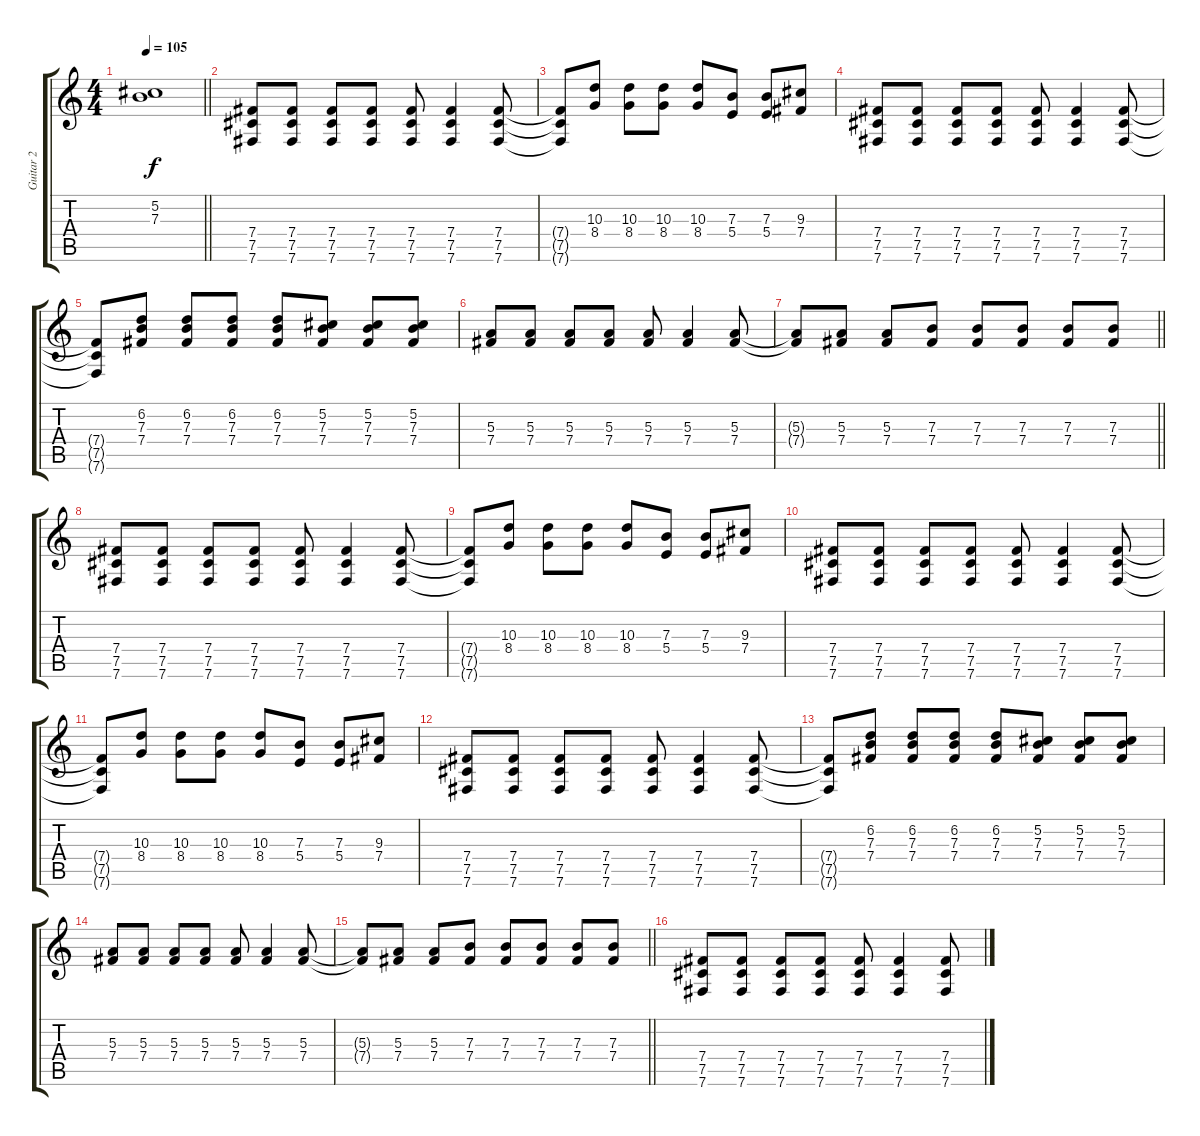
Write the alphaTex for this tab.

\track ("Guitar 2" "Guitar 2") {instrument overdrivenguitar}
\staff {score tabs}
\tuning (Db4 Ab3 E3 B2 Gb2 B1) {hide}
\ts (4 4)
\tempo 105
\clef g2
\barLineRight lightlight
\ks c
(5.2{t} 7.3{t}).1{dy f} |
\section ("" "")
(7.4 7.5 7.6).8{volume 12 instrument overdrivenguitar} (7.4 7.5 7.6).8 (7.4 7.5 7.6).8 (7.4 7.5 7.6).8 (7.4 7.5 7.6).8 (7.4 7.5 7.6).4 (7.4 7.5 7.6).8 |
(7.4{t} 7.5{t} 7.6{t}).8 (10.3 8.4).8 (10.3 8.4).8 (10.3 8.4).8 (10.3 8.4).8 (7.3 5.4).8 (7.3 5.4).8 (9.3 7.4).8 |
(7.4 7.5 7.6).8 (7.4 7.5 7.6).8 (7.4 7.5 7.6).8 (7.4 7.5 7.6).8 (7.4 7.5 7.6).8 (7.4 7.5 7.6).4 (7.4 7.5 7.6).8 |
(7.4{t} 7.5{t} 7.6{t}).8 (6.2 7.3 7.4).8 (6.2 7.3 7.4).8 (6.2 7.3 7.4).8 (6.2 7.3 7.4).8 (5.2 7.3 7.4).8 (5.2 7.3 7.4).8 (5.2 7.3 7.4).8 |
(5.3 7.4).8 (5.3 7.4).8 (5.3 7.4).8 (5.3 7.4).8 (5.3 7.4).8 (5.3 7.4).4 (5.3 7.4).8 |
\barLineRight lightlight
(5.3{t} 7.4{t}).8 (5.3 7.4).8 (5.3 7.4).8 (7.3 7.4).8 (7.3 7.4).8 (7.3 7.4).8 (7.3 7.4).8 (7.3 7.4).8 |
(7.4 7.5 7.6).8 (7.4 7.5 7.6).8 (7.4 7.5 7.6).8 (7.4 7.5 7.6).8 (7.4 7.5 7.6).8 (7.4 7.5 7.6).4 (7.4 7.5 7.6).8 |
(7.4{t} 7.5{t} 7.6{t}).8 (10.3 8.4).8 (10.3 8.4).8 (10.3 8.4).8 (10.3 8.4).8 (7.3 5.4).8 (7.3 5.4).8 (9.3 7.4).8 |
(7.4 7.5 7.6).8 (7.4 7.5 7.6).8 (7.4 7.5 7.6).8 (7.4 7.5 7.6).8 (7.4 7.5 7.6).8 (7.4 7.5 7.6).4 (7.4 7.5 7.6).8 |
(7.4{t} 7.5{t} 7.6{t}).8 (10.3 8.4).8 (10.3 8.4).8 (10.3 8.4).8 (10.3 8.4).8 (7.3 5.4).8 (7.3 5.4).8 (9.3 7.4).8 |
(7.4 7.5 7.6).8 (7.4 7.5 7.6).8 (7.4 7.5 7.6).8 (7.4 7.5 7.6).8 (7.4 7.5 7.6).8 (7.4 7.5 7.6).4 (7.4 7.5 7.6).8 |
(7.4{t} 7.5{t} 7.6{t}).8 (6.2 7.3 7.4).8 (6.2 7.3 7.4).8 (6.2 7.3 7.4).8 (6.2 7.3 7.4).8 (5.2 7.3 7.4).8 (5.2 7.3 7.4).8 (5.2 7.3 7.4).8 |
(5.3 7.4).8 (5.3 7.4).8 (5.3 7.4).8 (5.3 7.4).8 (5.3 7.4).8 (5.3 7.4).4 (5.3 7.4).8 |
\barLineRight lightlight
(5.3{t} 7.4{t}).8 (5.3 7.4).8 (5.3 7.4).8 (7.3 7.4).8 (7.3 7.4).8 (7.3 7.4).8 (7.3 7.4).8 (7.3 7.4).8 |
(7.4 7.5 7.6).8 (7.4 7.5 7.6).8 (7.4 7.5 7.6).8 (7.4 7.5 7.6).8 (7.4 7.5 7.6).8 (7.4 7.5 7.6).4 (7.4 7.5 7.6).8
